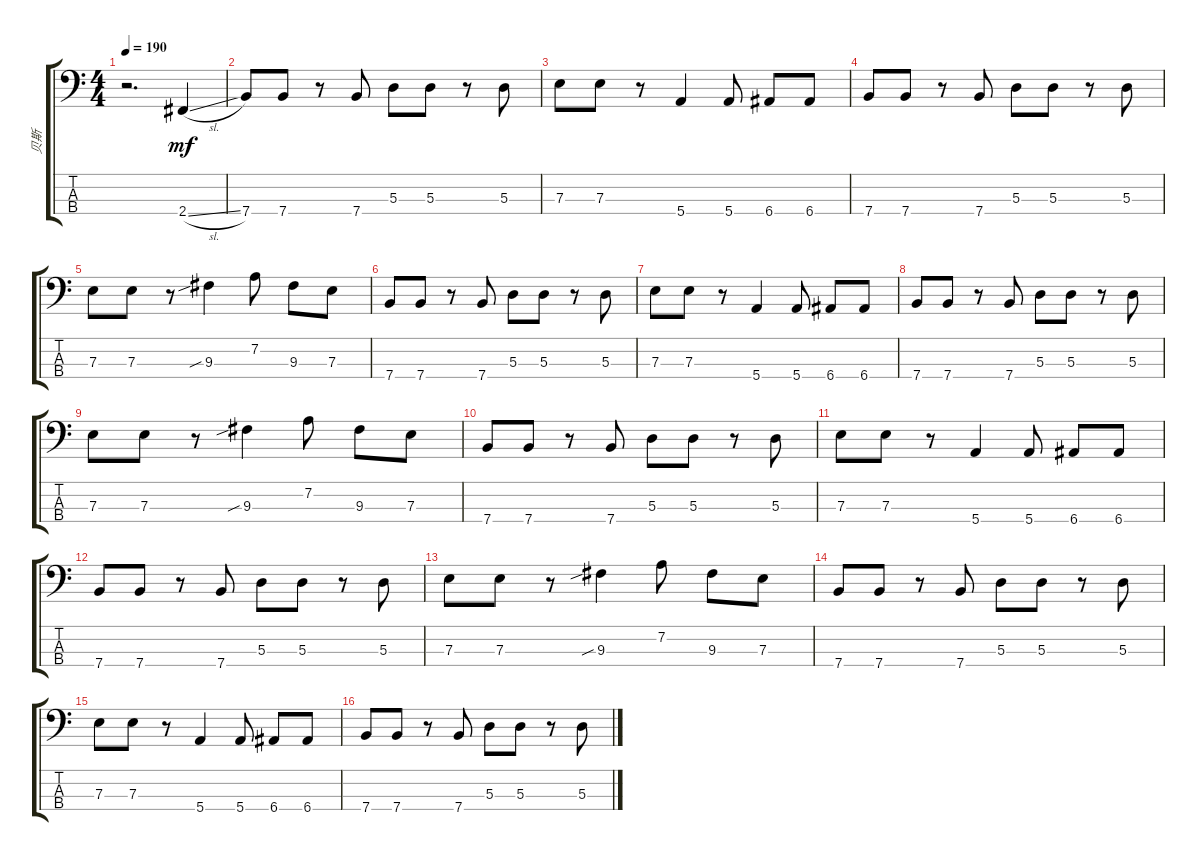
\track ("贝斯" "贝斯") {instrument electricbassfinger}
\staff {score tabs}
\tuning (G2 D2 A1 E1) {hide}
\ts (4 4)
\tempo 190
\clef f4
\ks c
r.2{d dy mf instrument electricbassfinger} 2.4{sl}.4 |
7.4.8 7.4.8 r.8 7.4.8 5.3.8 5.3.8 r.8 5.3.8 |
7.3.8 7.3.8 r.8 5.4.4 5.4.8 6.4.8 6.4.8 |
7.4.8 7.4.8 r.8 7.4.8 5.3.8 5.3.8 r.8 5.3.8 |
7.3.8 7.3.8 r.8 9.3{sib}.4 7.2.8 9.3.8 7.3.8 |
7.4.8 7.4.8 r.8 7.4.8 5.3.8 5.3.8 r.8 5.3.8 |
7.3.8 7.3.8 r.8 5.4.4 5.4.8 6.4.8 6.4.8 |
7.4.8 7.4.8 r.8 7.4.8 5.3.8 5.3.8 r.8 5.3.8 |
7.3.8 7.3.8 r.8 9.3{sib}.4 7.2.8 9.3.8 7.3.8 |
7.4.8 7.4.8 r.8 7.4.8 5.3.8 5.3.8 r.8 5.3.8 |
7.3.8 7.3.8 r.8 5.4.4 5.4.8 6.4.8 6.4.8 |
7.4.8 7.4.8 r.8 7.4.8 5.3.8 5.3.8 r.8 5.3.8 |
7.3.8 7.3.8 r.8 9.3{sib}.4 7.2.8 9.3.8 7.3.8 |
7.4.8 7.4.8 r.8 7.4.8 5.3.8 5.3.8 r.8 5.3.8 |
7.3.8 7.3.8 r.8 5.4.4 5.4.8 6.4.8 6.4.8 |
7.4.8 7.4.8 r.8 7.4.8 5.3.8 5.3.8 r.8 5.3.8
